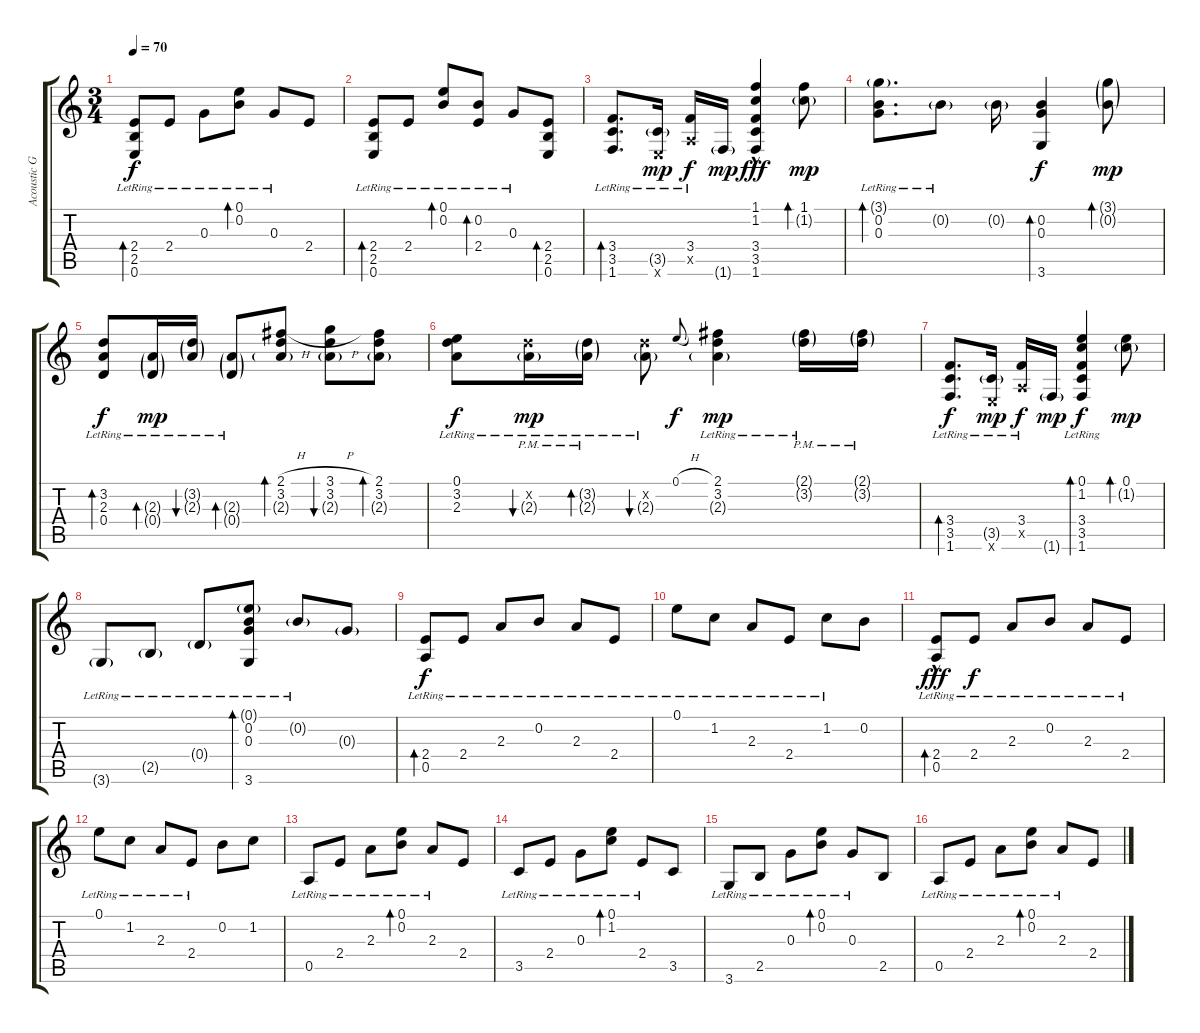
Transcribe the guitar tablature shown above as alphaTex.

\track ("Acoustic Guitar" "Acoustic G") {instrument acousticguitarsteel}
\staff {score tabs}
\tuning (E4 B3 G3 D3 A2 E2) {hide}
\ts (3 4)
\tempo 70
\clef g2
\ks c
(2.4{lr} 2.5{lr} 0.6{lr}).8{bd 240 dy f} 2.4{lr}.8 0.3{lr}.8 (0.1 0.2{lr}).8{bd 120} 0.3{lr}.8 2.4.8 |
(2.4{lr} 2.5{lr} 0.6{lr}).8{bd 240} 2.4{lr}.8 (0.1{lr} 0.2{lr}).8{bd 120} (0.2{lr} 2.4{lr}).8{bd 120} 0.3{lr}.8 (2.4 2.5 0.6).8{bd 120} |
(3.4{lr} 3.5{lr} 1.6{lr}).8{d bd 240} (3.5{g lr} 0.6{x}).16{dy mp} (3.4{lr} 0.5{x}).16{dy f} 1.6{g}.16{dy mp} (1.1{hac} 1.2{hac} 3.4{hac} 3.5 1.6{hac}).4{dy fff} (1.1 1.2{g}).8{bd 480 dy mp} |
(3.1{g lr} 0.2{lr} 0.3{lr}).8{d bd 120} 0.2{g lr}.8 0.2{g}.16 (0.2 0.3 3.6).4{bd 60 dy f} (3.1{g} 0.2{g}).8{bd 120 dy mp} |
(3.2{lr} 2.3{lr} 0.4{lr}).8{bd 240 dy f} (2.3{g lr} 0.4{g}).16{bd 240 dy mp} (3.2{g} 2.3{g lr}).16{bu 240} (2.3{g lr} 0.4{g}).8{bd 240} (2.1{h} 3.2 2.3{g}).8{bd 120} (3.1{h} 3.2 2.3{g}).8{bu 120} (2.1 3.2 2.3{g}).8{bd 120} |
(0.1{lr} 3.2{lr} 2.3{lr}).8{dy f} (3.2{x} 2.3{g pm lr}).16{bu 240 dy mp} (3.2{g lr} 2.3{g pm lr}).16{bd 240} (3.2{x} 2.3{g lr}).8{bu 240} 0.1{h}.8{gr onbeat dy f} (2.1{lr} 3.2{lr} 2.3{g lr}).4{dy mp} (2.1{g pm lr} 3.2{g pm lr}).16 (2.1{g pm} 3.2{g pm}).16 |
(3.4{lr} 3.5{lr} 1.6{lr}).8{d bd 120 dy f} (3.5{g lr} 0.6{x}).16{dy mp} (3.4{lr} 0.5{x}).16{dy f} 1.6{g}.16{dy mp} (0.1{lr} 1.2{lr} 3.4{lr} 3.5{lr} 1.6{lr}).4{bd 120 dy f} (0.1 1.2{g}).8{bd 480 dy mp} |
3.6{g lr}.8 2.5{g lr}.8 0.4{g lr}.8 (0.1{g lr} 0.2{lr} 0.3{lr} 3.6{lr}).8{bd 60} 0.2{g lr}.8 0.3{g}.8 |
(2.4{lr} 0.5{lr}).8{bd 240 dy f} 2.4{lr}.8 2.3{lr}.8 0.2{lr}.8 2.3{lr}.8 2.4{lr}.8 |
0.1{lr}.8 1.2{lr}.8 2.3{lr}.8 2.4{lr}.8 1.2{lr}.8 0.2.8 |
(2.4{hac lr} 0.5{lr}).8{bd 240 dy fff} 2.4{lr}.8{dy f} 2.3{lr}.8 0.2{lr}.8 2.3{lr}.8 2.4{lr}.8 |
0.1{lr}.8 1.2{lr}.8 2.3{lr}.8 2.4{lr}.8 0.2.8 1.2.8 |
0.5{lr}.8 2.4{lr}.8 2.3{lr}.8 (0.1{lr} 0.2{lr}).8{bd 240} 2.3{lr}.8 2.4.8 |
3.5{lr}.8 2.4{lr}.8 0.3{lr}.8 (0.1{lr} 1.2{lr}).8{bd 240} 2.4{lr}.8 3.5.8 |
3.6{lr}.8 2.5{lr}.8 0.3{lr}.8 (0.1{lr} 0.2{lr}).8{bd 240} 0.3{lr}.8 2.5.8 |
0.5{lr}.8 2.4{lr}.8 2.3{lr}.8 (0.1{lr} 0.2{lr}).8{bd 240} 2.3{lr}.8 2.4.8
